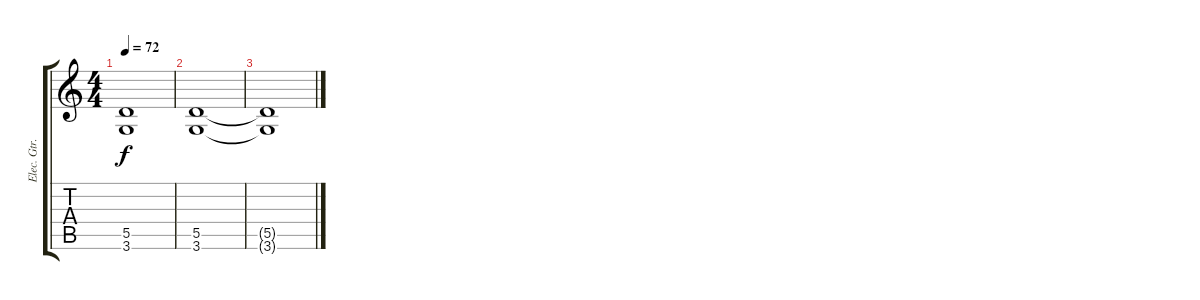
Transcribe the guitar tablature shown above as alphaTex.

\track ("Elec. Gtr. 3" "Elec. Gtr.") {instrument overdrivenguitar}
\staff {score tabs}
\tuning (E4 B3 G3 D3 A2 E2) {hide}
\ts (4 4)
\tempo 72
\clef g2
\ks c
(5.5{t} 3.6{t}).1{dy f} |
(5.5 3.6).1 |
(5.5{t} 3.6{t}).1
